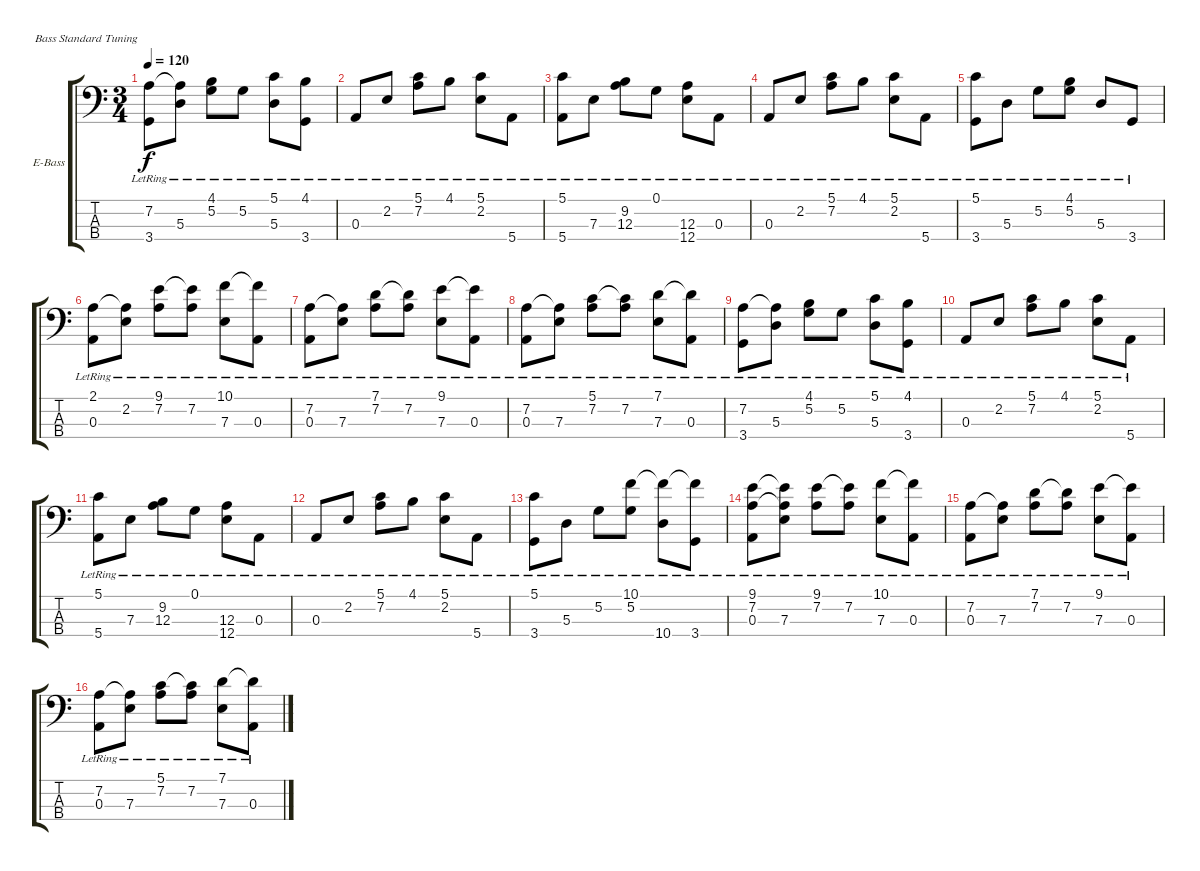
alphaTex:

\defaultSystemsLayout 4
\bracketExtendMode groupsimilarinstruments
\firstSystemTrackNameOrientation horizontal
\otherSystemsTrackNameOrientation horizontal
\track ("Electric Bass" "E-Bass") {instrument electricbassfinger}
\staff {score tabs}
\tuning (G2 D2 A1 E1)
\ts (3 4)
\tempo 120
\clef f4
\ks c
(7.2{lr} 3.4{lr}).8{dy f} (5.3{lr} 7.2{lr t}).8 (5.2{lr} 4.1{lr}).8 5.2{lr}.8 (5.3{lr} 5.1{lr}).8 (3.4{lr} 4.1{lr}).8 |
0.3{lr}.8 2.2{lr}.8 (7.2{lr} 5.1{lr}).8 4.1{lr}.8 (2.2{lr} 5.1{lr}).8 5.4{lr}.8 |
(5.4{lr} 5.1{lr}).8 7.3{lr}.8 (12.3{lr} 9.2{lr}).8 0.1{lr}.8 (12.4{lr} 12.3{lr}).8 0.3{lr}.8 |
0.3{lr}.8 2.2{lr}.8 (7.2{lr} 5.1).8 4.1{lr}.8 (2.2{lr} 5.1).8 5.4{lr}.8 |
(3.4{lr} 5.1).8 5.3{lr}.8 5.2{lr}.8 (5.2{lr} 4.1).8 5.3{lr}.8 3.4{lr}.8 |
(0.3{lr} 2.1{lr}).8 (2.2{lr} 2.1{lr t}).8 (7.2{lr} 9.1{lr}).8 (7.2{lr} 9.1{lr t}).8 (7.3{lr} 10.1{lr}).8 (0.3{lr} 10.1{lr t}).8 |
(0.3{lr} 7.2{lr}).8 (7.3{lr} 7.2{lr t}).8 (7.2{lr} 7.1{lr}).8 (7.2{lr} 7.1{lr t}).8 (7.3{lr} 9.1{lr}).8 (0.3{lr} 9.1{lr t}).8 |
(0.3{lr} 7.2{lr}).8 (7.3{lr} 7.2{lr t}).8 (7.2{lr} 5.1{lr}).8 (7.2{lr} 5.1{lr t}).8 (7.3{lr} 7.1{lr}).8 (0.3{lr} 7.1{lr t}).8 |
(7.2{lr} 3.4{lr}).8 (5.3{lr} 7.2{lr t}).8 (5.2{lr} 4.1{lr}).8 5.2{lr}.8 (5.3{lr} 5.1{lr}).8 (3.4{lr} 4.1{lr}).8 |
0.3{lr}.8 2.2{lr}.8 (7.2{lr} 5.1{lr}).8 4.1{lr}.8 (2.2{lr} 5.1{lr}).8 5.4{lr}.8 |
(5.4{lr} 5.1{lr}).8 7.3{lr}.8 (12.3{lr} 9.2{lr}).8 0.1{lr}.8 (12.4{lr} 12.3{lr}).8 0.3{lr}.8 |
0.3{lr}.8 2.2{lr}.8 (7.2{lr} 5.1{lr}).8 4.1{lr}.8 (2.2{lr} 5.1{lr}).8 5.4{lr}.8 |
(3.4{lr} 5.1{lr}).8 5.3{lr}.8 5.2{lr}.8 (5.2{lr} 10.1{lr}).8 (10.4{lr} 10.1{lr t}).8 (3.4{lr} 10.1{lr t}).8 |
(0.3{lr} 7.2{lr} 9.1).8 (7.3{lr} 7.2{lr t} 9.1{t}).8 (7.2{lr} 9.1{lr}).8 (7.2{lr} 9.1{lr t}).8 (7.3{lr} 10.1{lr}).8 (0.3{lr} 10.1{lr t}).8 |
(0.3{lr} 7.2{lr}).8 (7.3{lr} 7.2{lr t}).8 (7.2{lr} 7.1{lr}).8 (7.2{lr} 7.1{lr t}).8 (7.3{lr} 9.1{lr}).8 (0.3{lr} 9.1{lr t}).8 |
(0.3{lr} 7.2{lr}).8 (7.3{lr} 7.2{lr t}).8 (7.2{lr} 5.1{lr}).8 (7.2{lr} 5.1{lr t}).8 (7.3{lr} 7.1{lr}).8 (0.3{lr} 7.1{lr t}).8
